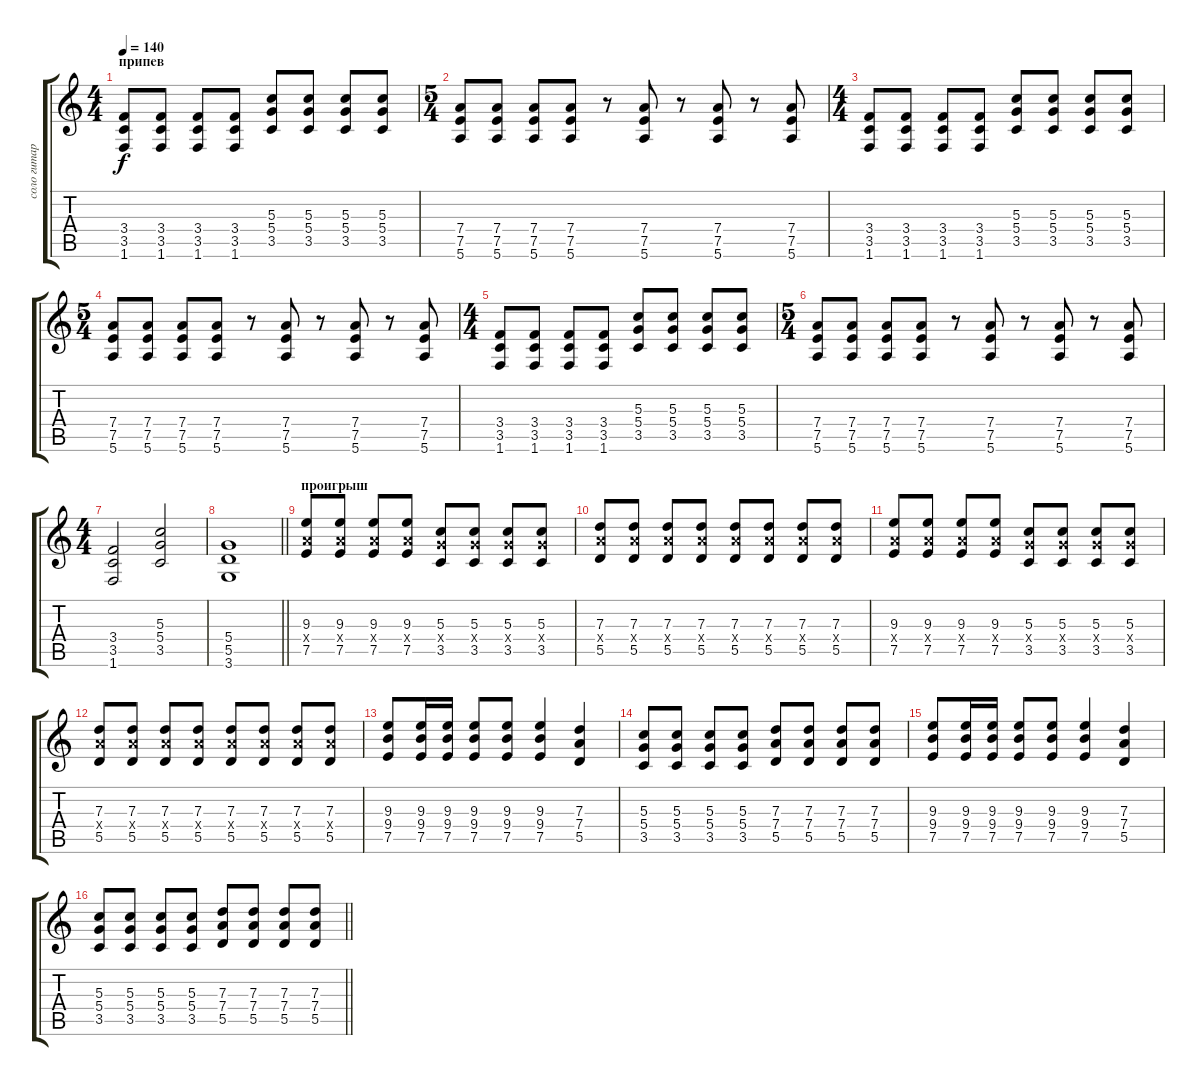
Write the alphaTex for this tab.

\track ("соло гитара" "соло гитар") {instrument distortionguitar}
\staff {score tabs}
\tuning (E4 B3 G3 D3 A2 E2) {hide}
\ts (4 4)
\section ("" "припев")
\tempo 140
\clef g2
\ks c
(3.4 3.5 1.6).8{dy f} (3.4 3.5 1.6).8 (3.4 3.5 1.6).8 (3.4 3.5 1.6).8 (5.3 5.4 3.5).8 (5.3 5.4 3.5).8 (5.3 5.4 3.5).8 (5.3 5.4 3.5).8 |
\ts (5 4)
(7.4 7.5 5.6).8 (7.4 7.5 5.6).8 (7.4 7.5 5.6).8 (7.4 7.5 5.6).8 r.8 (7.4 7.5 5.6).8 r.8 (7.4 7.5 5.6).8 r.8 (7.4 7.5 5.6).8 |
\ts (4 4)
(3.4 3.5 1.6).8 (3.4 3.5 1.6).8 (3.4 3.5 1.6).8 (3.4 3.5 1.6).8 (5.3 5.4 3.5).8 (5.3 5.4 3.5).8 (5.3 5.4 3.5).8 (5.3 5.4 3.5).8 |
\ts (5 4)
(7.4 7.5 5.6).8 (7.4 7.5 5.6).8 (7.4 7.5 5.6).8 (7.4 7.5 5.6).8 r.8 (7.4 7.5 5.6).8 r.8 (7.4 7.5 5.6).8 r.8 (7.4 7.5 5.6).8 |
\ts (4 4)
(3.4 3.5 1.6).8 (3.4 3.5 1.6).8 (3.4 3.5 1.6).8 (3.4 3.5 1.6).8 (5.3 5.4 3.5).8 (5.3 5.4 3.5).8 (5.3 5.4 3.5).8 (5.3 5.4 3.5).8 |
\ts (5 4)
(7.4 7.5 5.6).8 (7.4 7.5 5.6).8 (7.4 7.5 5.6).8 (7.4 7.5 5.6).8 r.8 (7.4 7.5 5.6).8 r.8 (7.4 7.5 5.6).8 r.8 (7.4 7.5 5.6).8 |
\ts (4 4)
(3.4 3.5 1.6).2 (5.3 5.4 3.5).2 |
\barLineRight lightlight
(5.4 5.5 3.6).1 |
\section ("" "проигрыш")
(9.3 7.4{x} 7.5).8 (9.3 7.4{x} 7.5).8 (9.3 7.4{x} 7.5).8 (9.3 7.4{x} 7.5).8 (5.3 5.4{x} 3.5).8 (5.3 5.4{x} 3.5).8 (5.3 5.4{x} 3.5).8 (5.3 5.4{x} 3.5).8 |
(7.3 7.4{x} 5.5).8 (7.3 7.4{x} 5.5).8 (7.3 7.4{x} 5.5).8 (7.3 7.4{x} 5.5).8 (7.3 7.4{x} 5.5).8 (7.3 7.4{x} 5.5).8 (7.3 7.4{x} 5.5).8 (7.3 7.4{x} 5.5).8 |
(9.3 7.4{x} 7.5).8 (9.3 7.4{x} 7.5).8 (9.3 7.4{x} 7.5).8 (9.3 7.4{x} 7.5).8 (5.3 5.4{x} 3.5).8 (5.3 5.4{x} 3.5).8 (5.3 5.4{x} 3.5).8 (5.3 5.4{x} 3.5).8 |
(7.3 7.4{x} 5.5).8 (7.3 7.4{x} 5.5).8 (7.3 7.4{x} 5.5).8 (7.3 7.4{x} 5.5).8 (7.3 7.4{x} 5.5).8 (7.3 7.4{x} 5.5).8 (7.3 7.4{x} 5.5).8 (7.3 7.4{x} 5.5).8 |
(9.3 9.4 7.5).8 (9.3 9.4 7.5).16 (9.3 9.4 7.5).16 (9.3 9.4 7.5).8 (9.3 9.4 7.5).8 (9.3 9.4 7.5).4 (7.3 7.4 5.5).4 |
(5.3 5.4 3.5).8 (5.3 5.4 3.5).8 (5.3 5.4 3.5).8 (5.3 5.4 3.5).8 (7.3 7.4 5.5).8 (7.3 7.4 5.5).8 (7.3 7.4 5.5).8 (7.3 7.4 5.5).8 |
(9.3 9.4 7.5).8 (9.3 9.4 7.5).16 (9.3 9.4 7.5).16 (9.3 9.4 7.5).8 (9.3 9.4 7.5).8 (9.3 9.4 7.5).4 (7.3 7.4 5.5).4 |
\barLineRight lightlight
(5.3 5.4 3.5).8 (5.3 5.4 3.5).8 (5.3 5.4 3.5).8 (5.3 5.4 3.5).8 (7.3 7.4 5.5).8 (7.3 7.4 5.5).8 (7.3 7.4 5.5).8 (7.3 7.4 5.5).8
